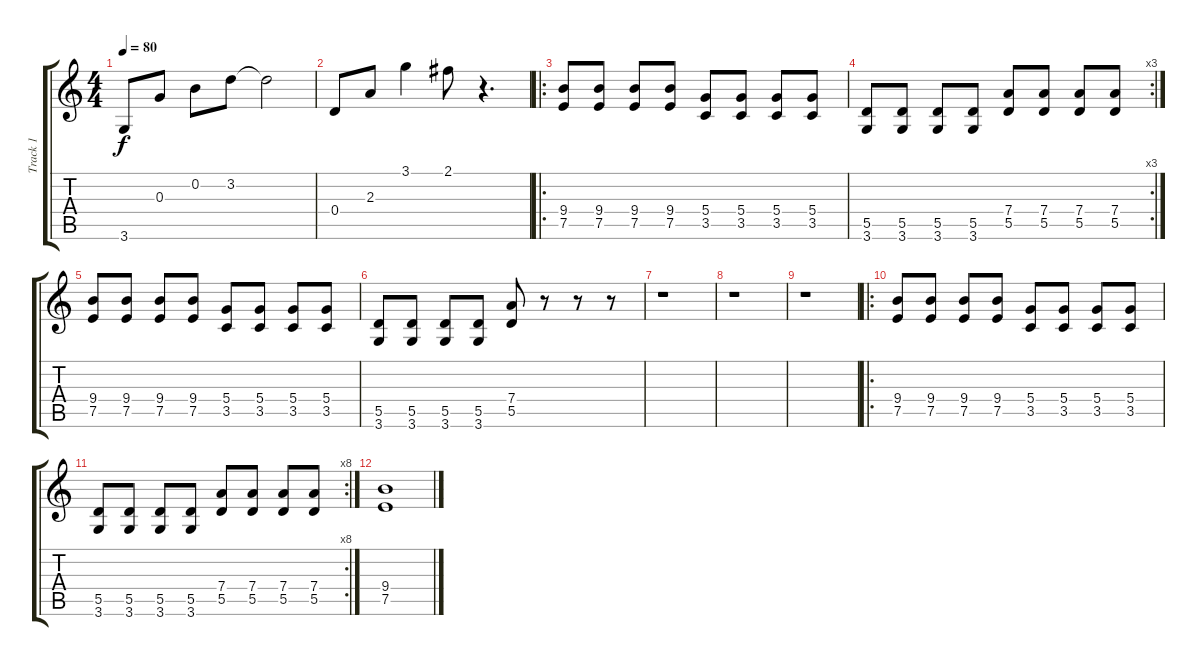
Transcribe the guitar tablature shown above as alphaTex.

\track ("Track 1" "Track 1") {instrument acousticguitarsteel}
\staff {score tabs}
\tuning (E4 B3 G3 D3 A2 E2) {hide}
\ts (4 4)
\tempo 80
\clef g2
\ks c
3.6.8{dy f} 0.3.8 0.2.8 3.2.8 3.2{t}.2 |
0.4.8 2.3.8 3.1.4 2.1.8 r.4{d} |
\ro
(9.4 7.5).8 (9.4 7.5).8 (9.4 7.5).8 (9.4 7.5).8 (5.4 3.5).8 (5.4 3.5).8 (5.4 3.5).8 (5.4 3.5).8 |
\rc 3
(5.5 3.6).8 (5.5 3.6).8 (5.5 3.6).8 (5.5 3.6).8 (7.4 5.5).8 (7.4 5.5).8 (7.4 5.5).8 (7.4 5.5).8 |
(9.4 7.5).8 (9.4 7.5).8 (9.4 7.5).8 (9.4 7.5).8 (5.4 3.5).8 (5.4 3.5).8 (5.4 3.5).8 (5.4 3.5).8 |
(5.5 3.6).8 (5.5 3.6).8 (5.5 3.6).8 (5.5 3.6).8 (7.4 5.5).8 r.8 r.8 r.8 |
r.1 |
r.1 |
r.1 |
\ro
(9.4 7.5).8 (9.4 7.5).8 (9.4 7.5).8 (9.4 7.5).8 (5.4 3.5).8 (5.4 3.5).8 (5.4 3.5).8 (5.4 3.5).8 |
\rc 8
(5.5 3.6).8 (5.5 3.6).8 (5.5 3.6).8 (5.5 3.6).8 (7.4 5.5).8 (7.4 5.5).8 (7.4 5.5).8 (7.4 5.5).8 |
(9.4 7.5).1
